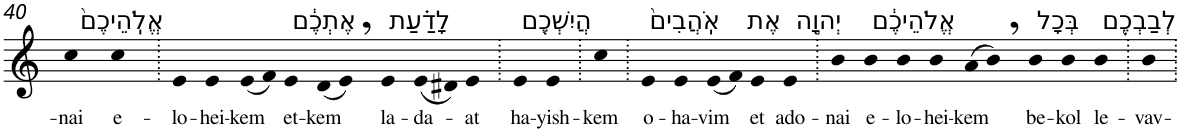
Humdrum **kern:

**kern	**text
*part1	*part1
*staff1	*staff1
*I"Piano	*
*I'Pno	*
!!LO:PB:g=z
*clefG2	*
*k[]	*
=40	=40
!	!LO:LY:b
4cc	-nai
!LO:TX:a:t=אֱלֹֽהֵיכֶם֙	!
!	!LO:LY:b
4cc	e-
=41.	=41.
!	!LO:LY:b
4e	-lo-
!	!LO:LY:b
4e	-hei-
!	!LO:LY:b
(8e	-kem
8f)	.
!LO:TX:a:t=אֶתְכֶ֔ם	!
!	!LO:LY:b
4e	et-
!	!LO:LY:b
(8d	-kem
8e,)	.
!LO:TX:a:t=לָדַ֗עַת	!
!	!LO:LY:b
4e	la-
!	!LO:LY:b
(8e	-da-
8d#X)	.
!	!LO:LY:b
4e	-at
=42.	=42.
!LO:TX:a:t=הֲיִשְׁכֶ֤ם	!
!	!LO:LY:b
4e	ha-
!	!LO:LY:b
4e	-yish-
=43.	=43.
!	!LO:LY:b
4cc	-kem
=44.	=44.
!LO:TX:a:t=אֹֽהֲבִים֙	!
!	!LO:LY:b
4e	o-
!	!LO:LY:b
4e	-ha-
!	!LO:LY:b
(8e	-vim
8f)	.
!LO:TX:a:t=אֶת	!
!	!LO:LY:b
4e	et
!LO:TX:a:t=יְהוָ֣ה	!
!	!LO:LY:b
4e	ado-
=45.	=45.
!	!LO:LY:b
4b	-nai
!LO:TX:a:t=אֱלֹהֵיכֶ֔ם	!
!	!LO:LY:b
4b	e-
!	!LO:LY:b
4b	-lo-
!	!LO:LY:b
4b	-hei-
!	!LO:LY:b
(8a	-kem
8b,)	.
!LO:TX:a:t=בְּכָל	!
!	!LO:LY:b
4b	be-
!	!LO:LY:b
4b	-kol
!LO:TX:a:t=לְבַבְכֶ֖ם	!
!	!LO:LY:b
4b	le-
=46.	=46.
!	!LO:LY:b
4b	-vav-
=.	=.
*-	*-
